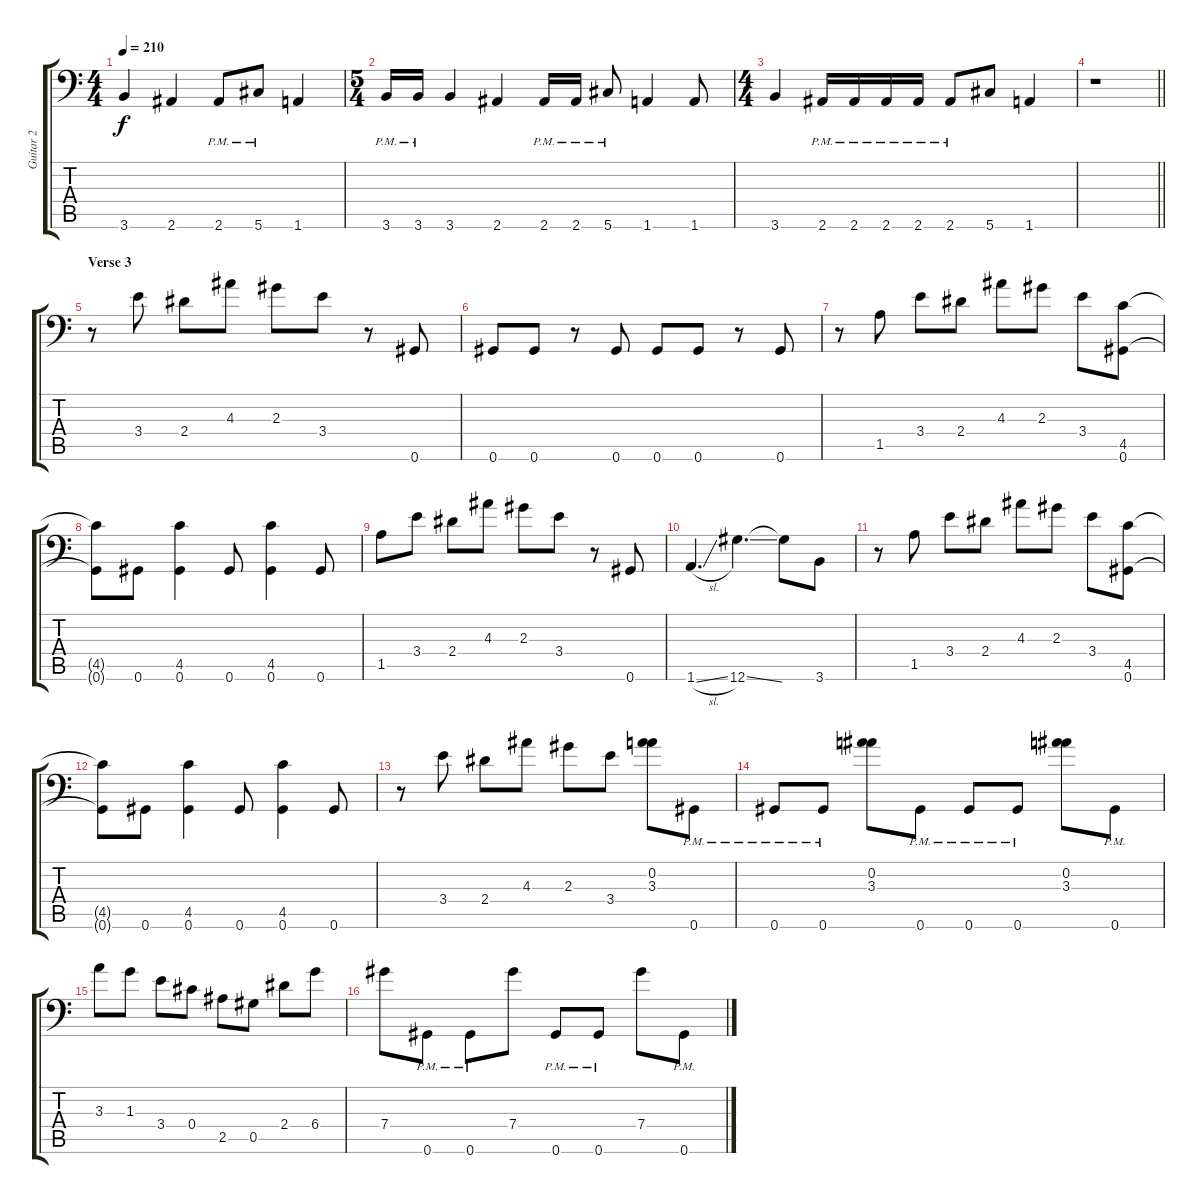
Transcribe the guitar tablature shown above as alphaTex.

\track ("Guitar 2" "Guitar 2") {instrument distortionguitar}
\staff {score tabs}
\tuning (Eb4 Bb3 Gb3 Db3 Ab2 Ab1) {hide}
\ts (4 4)
\tempo 210
\clef f4
\ks c
3.6.4{dy f} 2.6.4 2.6{pm}.8 5.6{pm}.8 1.6.4 |
\ts (5 4)
3.6{pm}.16 3.6{pm}.16 3.6.4 2.6.4 2.6{pm}.16 2.6{pm}.16 5.6{pm}.8 1.6.4 1.6.8 |
\ts (4 4)
3.6.4 2.6{pm}.16 2.6{pm}.16 2.6{pm}.16 2.6{pm}.16 2.6{pm}.8 5.6.8 1.6.4 |
\barLineRight lightlight
r.1 |
\section ("" "Verse 3")
r.8 3.4.8 2.4.8 4.3.8 2.3.8 3.4.8 r.8 0.6.8 |
0.6.8 0.6.8 r.8 0.6.8 0.6.8 0.6.8 r.8 0.6.8 |
r.8 1.5.8 3.4.8 2.4.8 4.3.8 2.3.8 3.4.8 (4.5 0.6).8 |
(4.5{t} 0.6{t}).8 0.6.8 (4.5 0.6).4 0.6.8 (4.5 0.6).4 0.6.8 |
1.5.8 3.4.8 2.4.8 4.3.8 2.3.8 3.4.8 r.8 0.6.8 |
1.6{sl}.4{d} 12.6{ss}.4{d} 12.6{t}.8 3.6.8 |
r.8 1.5.8 3.4.8 2.4.8 4.3.8 2.3.8 3.4.8 (4.5 0.6).8 |
(4.5{t} 0.6{t}).8 0.6.8 (4.5 0.6).4 0.6.8 (4.5 0.6).4 0.6.8 |
r.8 3.4.8 2.4.8 4.3.8 2.3.8 3.4.8 (0.2 3.3).8 0.6{pm}.8 |
0.6{pm}.8 0.6{pm}.8 (0.2 3.3).8 0.6{pm}.8 0.6{pm}.8 0.6{pm}.8 (0.2 3.3).8 0.6{pm}.8 |
3.3.8 1.3.8 3.4.8 0.4.8 2.5.8 0.5.8 2.4.8 6.4.8 |
7.4.8 0.6{pm}.8 0.6{pm}.8 7.4.8 0.6{pm}.8 0.6{pm}.8 7.4.8 0.6{pm}.8
